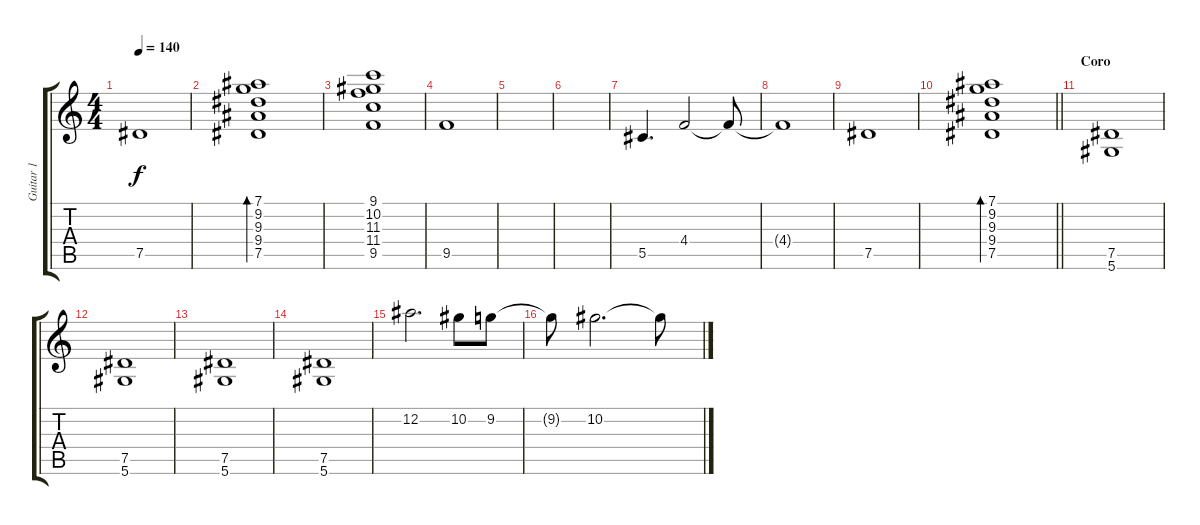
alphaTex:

\track ("Guitar 1" "Guitar 1") {instrument overdrivenguitar}
\staff {score tabs}
\tuning (Eb4 Bb3 Gb3 Db3 Ab2 Eb2) {hide}
\ts (4 4)
\tempo 140
\clef g2
\ks c
7.5.1{dy f} |
(7.1 9.2 9.3 9.4 7.5).1{bd 120} |
(9.1 10.2 11.3 11.4 9.5).1 |
9.5.1 |
|
|
5.5.4{d} 4.4.2 4.4{t}.8 |
4.4{t}.1 |
7.5.1 |
\barLineRight lightlight
(7.1 9.2 9.3 9.4 7.5).1{bd 120} |
\section ("" "Coro")
(7.5 5.6).1 |
(7.5 5.6).1 |
(7.5 5.6).1 |
(7.5 5.6).1 |
12.2.2{d} 10.2.8 9.2.8 |
9.2{t}.8 10.2.2{d} 10.2{t}.8
